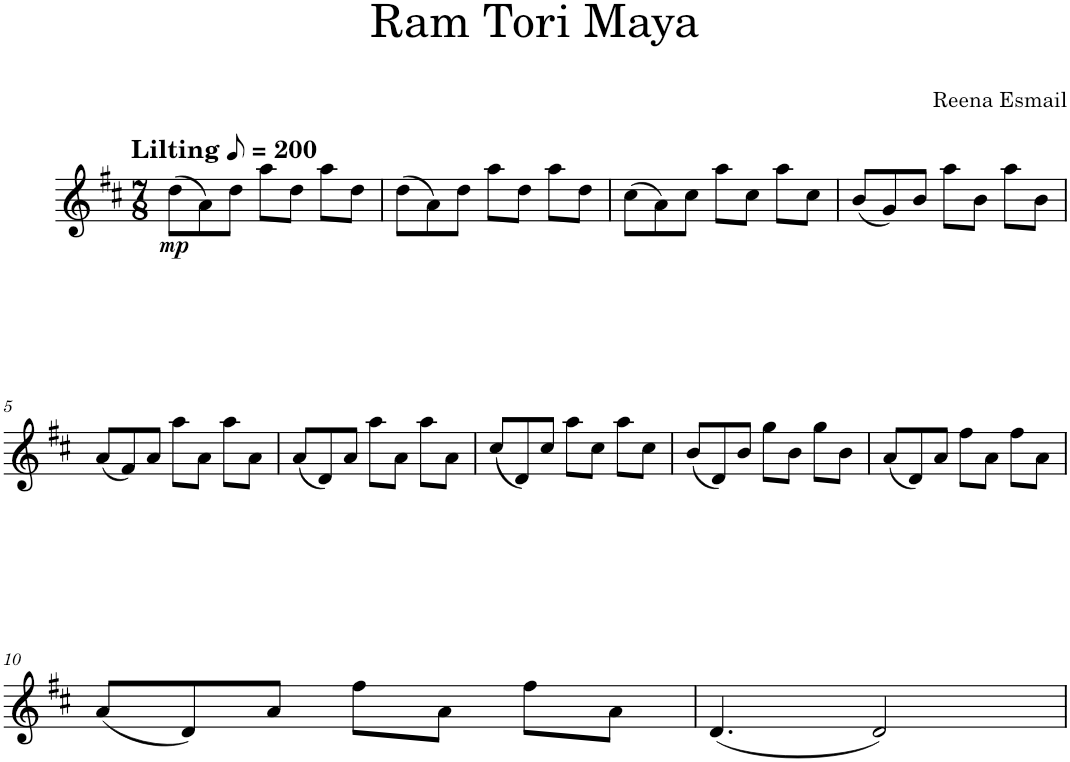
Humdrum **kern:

**kern	**dynam
*part1	*part1
*staff1	*staff1
*I"Violin	*
*I'Vln.	*
*clefG2	*
*k[f#c#]	*
*M7/8	*
*MM100	*
=1	=1
!LO:TX:a:B:t=Lilting	!
!	!LO:DY:b
(8dd\L	mp
8a\)	.
8dd\J	.
8aa\L	.
8dd\J	.
8aa\L	.
8dd\J	.
=2	=2
(8dd\L	.
8a\)	.
8dd\J	.
8aa\L	.
8dd\J	.
8aa\L	.
8dd\J	.
=3	=3
(8cc#\L	.
8a\)	.
8cc#\J	.
8aa\L	.
8cc#\J	.
8aa\L	.
8cc#\J	.
=4	=4
(8b/L	.
8g/)	.
8b/J	.
8aa\L	.
8b\J	.
8aa\L	.
8b\J	.
!!LO:LB:g=z
=5	=5
(8a/L	.
8f#/)	.
8a/J	.
8aa\L	.
8a\J	.
8aa\L	.
8a\J	.
=6	=6
(8a/L	.
8d/)	.
8a/J	.
8aa\L	.
8a\J	.
8aa\L	.
8a\J	.
=7	=7
(8cc#/L	.
8d/)	.
8cc#/J	.
8aa\L	.
8cc#\J	.
8aa\L	.
8cc#\J	.
=8	=8
(8b/L	.
8d/)	.
8b/J	.
8gg\L	.
8b\J	.
8gg\L	.
8b\J	.
=9	=9
(8a/L	.
8d/)	.
8a/J	.
8ff#\L	.
8a\J	.
8ff#\L	.
8a\J	.
!!LO:LB:g=z
=10	=10
(8a/L	.
8d/)	.
8a/J	.
8ff#\L	.
8a\J	.
8ff#\L	.
8a\J	.
=11	=11
(4.d/	.
2d/)	.
=	=
*-	*-
